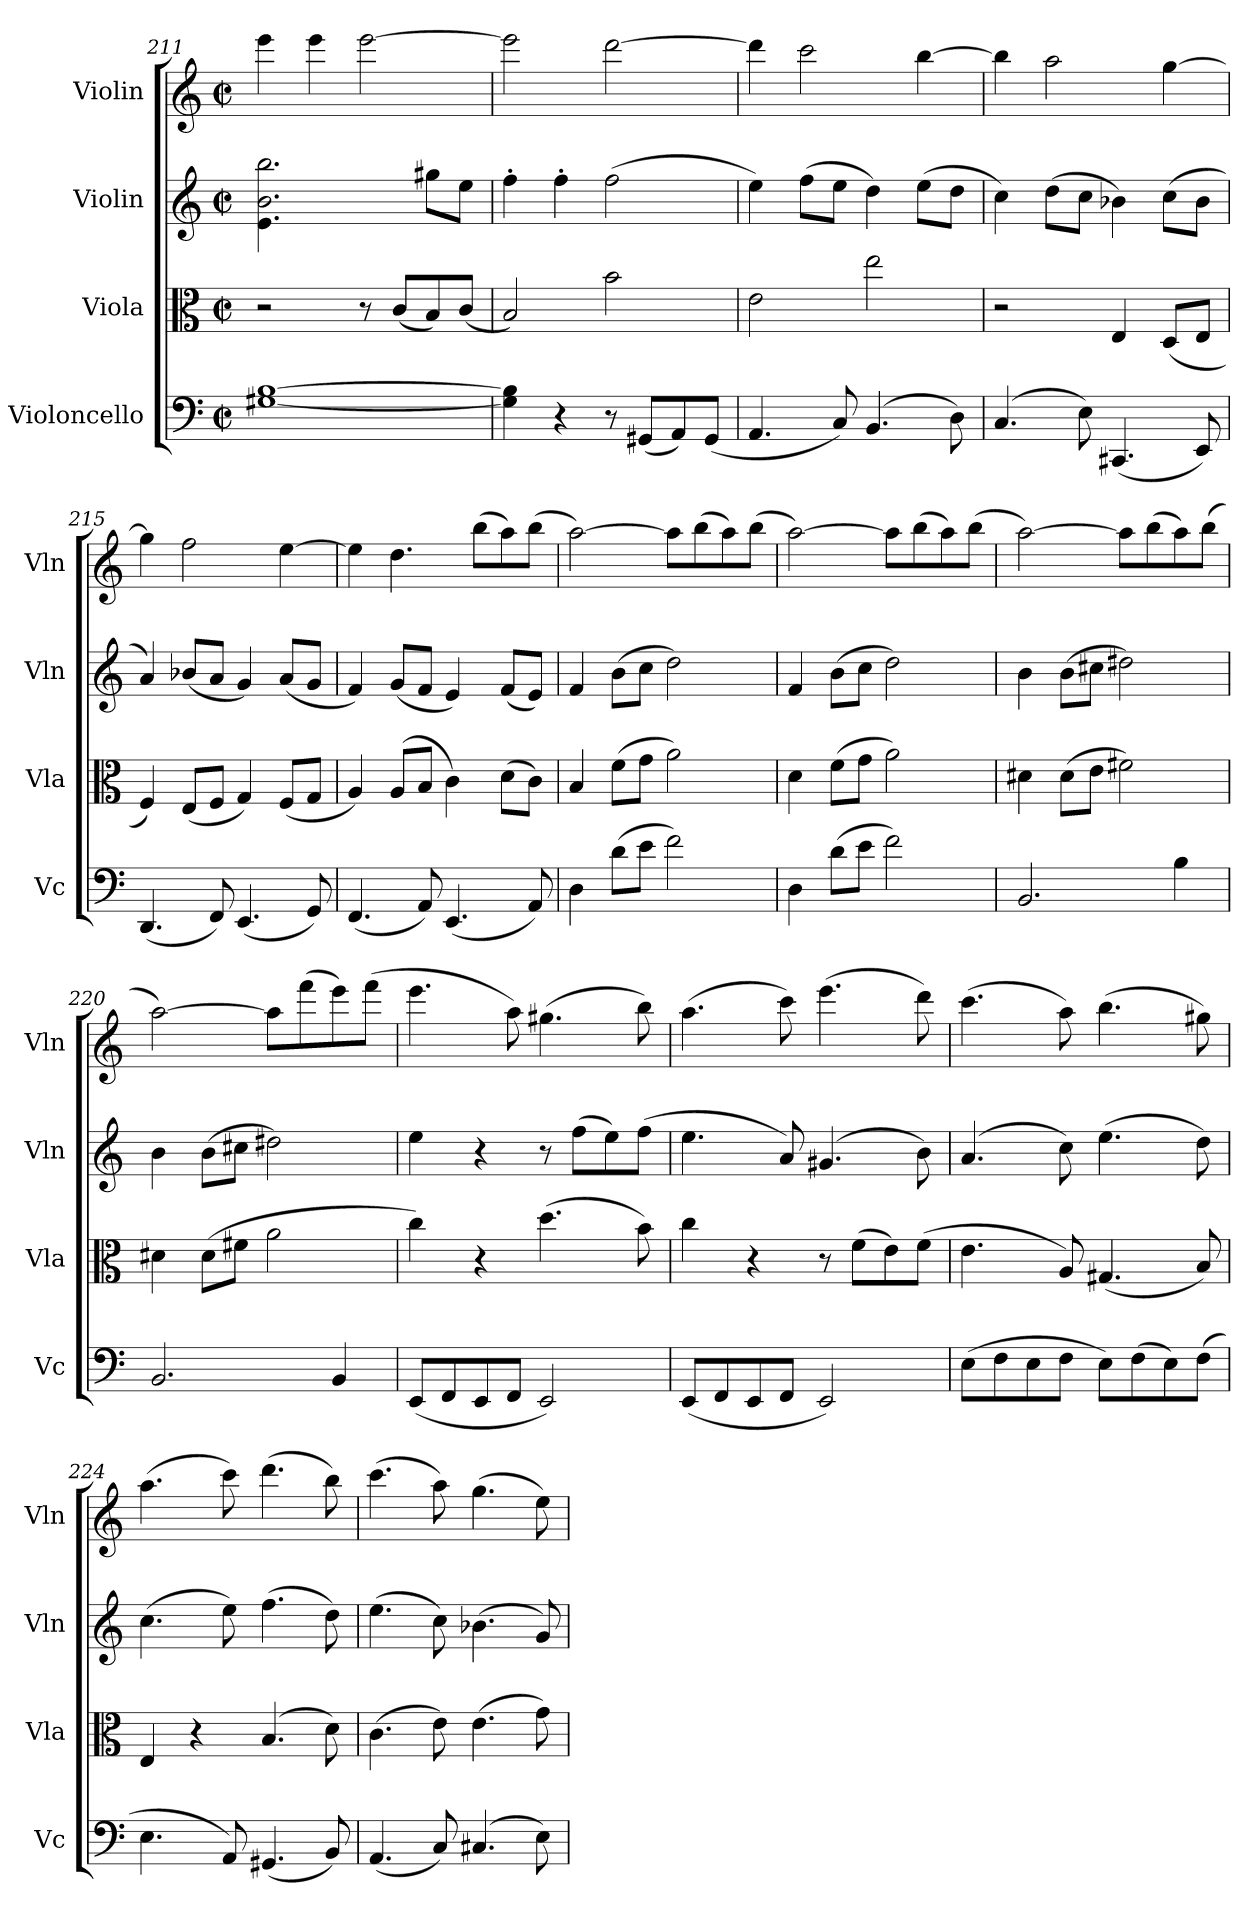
**kern	**kern	**kern	**kern
*part4	*part3	*part2	*part1
*staff4	*staff3	*staff2	*staff1
*I"Violoncello	*I"Viola	*I"Violin	*I"Violin
*I'Vc	*I'Vla	*I'Vln	*I'Vln
*clefF4	*clefC3	*clefG2	*clefG2
*k[]	*k[]	*k[]	*k[]
*M2/2	*M2/2	*M2/2	*M2/2
*met(c|)	*met(c|)	*met(c|)	*met(c|)
=211	=211	=211	=211
!	!	!LO:N:n=1:head=solid	!
[1G#X [1B	2r	2.e\ 2.b\ 2.bb\	4eee\
.	.	.	4eee\
.	8r	.	[2eee\
.	(8c/L	.	.
.	8B/)	8gg#X\L	.
.	(8c/J	8ee\J	.
=212	=212	=212	=212
4G#\] 4B\]	2B/)	4ff'\	2eee\]
4r	.	4ff'\	.
8r	2b\	(2ff\	[2ddd\
(8GG#X/L	.	.	.
8AA/)	.	.	.
(8GG#/J	.	.	.
=213	=213	=213	=213
4.AA/	2e\	4ee\)	4ddd\]
.	.	(8ff\L	2ccc\
8C/)	.	8ee\J	.
(4.BB/	2ee\	4dd\)	.
.	.	(8ee\L	[4bb\
8D\)	.	8dd\J	.
=214	=214	=214	=214
(4.C/	2r	4cc\)	4bb\]
.	.	(8dd\L	2aa\
8E\)	.	8cc\J	.
(4.CC#X/	4E/	4b-X\)	.
.	(8D/L	(8cc\L	[4gg\
8EE/)	8E/J	8b-\J	.
=215	=215	=215	=215
(4.DD/	4F/)	4a/)	4gg\]
.	(8E/L	(8b-X/L	2ff\
8FF/)	8F/J	8a/J	.
(4.EE/	4G/)	4g/)	.
.	(8F/L	(8a/L	[4ee\
8GG/)	8G/J	8g/J	.
=216	=216	=216	=216
(4.FF/	4A/)	4f/)	4ee\]
.	(8A/L	(8g/L	4.dd\
8AA/)	8B/J	8f/J	.
(4.EE/	4c\)	4e/)	.
.	.	.	(8bb\L
.	(8d\L	(8f/L	8aa\)
8AA/)	8c\J)	8e/J)	(8bb\J
=217	=217	=217	=217
4D\	4B/	4f/	[2aa\)
(8d\L	(8f\L	(8b\L	.
8e\J	8g\J	8cc\J	.
2f\)	2a\)	2dd\)	8aa\L]
.	.	.	(8bb\
.	.	.	8aa\)
.	.	.	(8bb\J
=218	=218	=218	=218
4D\	4d\	4f/	[2aa\)
(8d\L	(8f\L	(8b\L	.
8e\J	8g\J	8cc\J	.
2f\)	2a\)	2dd\)	8aa\L]
.	.	.	(8bb\
.	.	.	8aa\)
.	.	.	(8bb\J
=219	=219	=219	=219
2.BB/	4d#X\	4b\	[2aa\)
.	(8d#\L	(8b\L	.
.	8e\J	8cc#X\J	.
.	2f#X\)	2dd#X\)	8aa\L]
.	.	.	(8bb\
4B\	.	.	8aa\)
.	.	.	(8bb\J
=220	=220	=220	=220
2.BB/	4d#X\	4b\	[2aa\)
.	(8d#\L	(8b\L	.
.	8f#X\J	8cc#X\J	.
.	2a\	2dd#X\)	8aa\L]
.	.	.	(8fff\
4BB/	.	.	8eee\)
.	.	.	(8fff\J
=221	=221	=221	=221
(8EE/L	4cc\)	4ee\	4.eee\
8FF/	.	.	.
8EE/	4r	4r	.
8FF/J	.	.	8aa\)
2EE/)	(4.dd\	8r	(4.gg#X\
.	.	(8ff\L	.
.	.	8ee\)	.
.	8b\)	(8ff\J	8bb\)
=222	=222	=222	=222
(8EE/L	4cc\	4.ee\	(4.aa\
8FF/	.	.	.
8EE/	4r	.	.
8FF/J	.	8a/)	8ccc\)
2EE/)	8r	(4.g#X/	(4.eee\
.	(8f\L	.	.
.	8e\)	.	.
.	(8f\J	8b\)	8ddd\)
=223	=223	=223	=223
(8E\L	4.e\	(4.a/	(4.ccc\
8F\	.	.	.
8E\	.	.	.
8F\J	8A/)	8cc\)	8aa\)
8E\L)	(4.G#X/	(4.ee\	(4.bb\
(8F\	.	.	.
8E\)	.	.	.
(8F\J	8B/)	8dd\)	8gg#X\)
=224	=224	=224	=224
4.E\	4E/	(4.cc\	(4.aa\
.	4r	.	.
8AA/)	.	8ee\)	8ccc\)
(4.GG#X/	(4.B/	(4.ff\	(4.ddd\
8BB/)	8d\)	8dd\)	8bb\)
=225	=225	=225	=225
(4.AA/	(4.c\	(4.ee\	(4.ccc\
8C/)	8e\)	8cc\)	8aa\)
(4.C#X/	(4.e\	(4.b-X\	(4.gg\
8E\)	8g\)	8g/)	8ee\)
=	=	=	=
*-	*-	*-	*-
